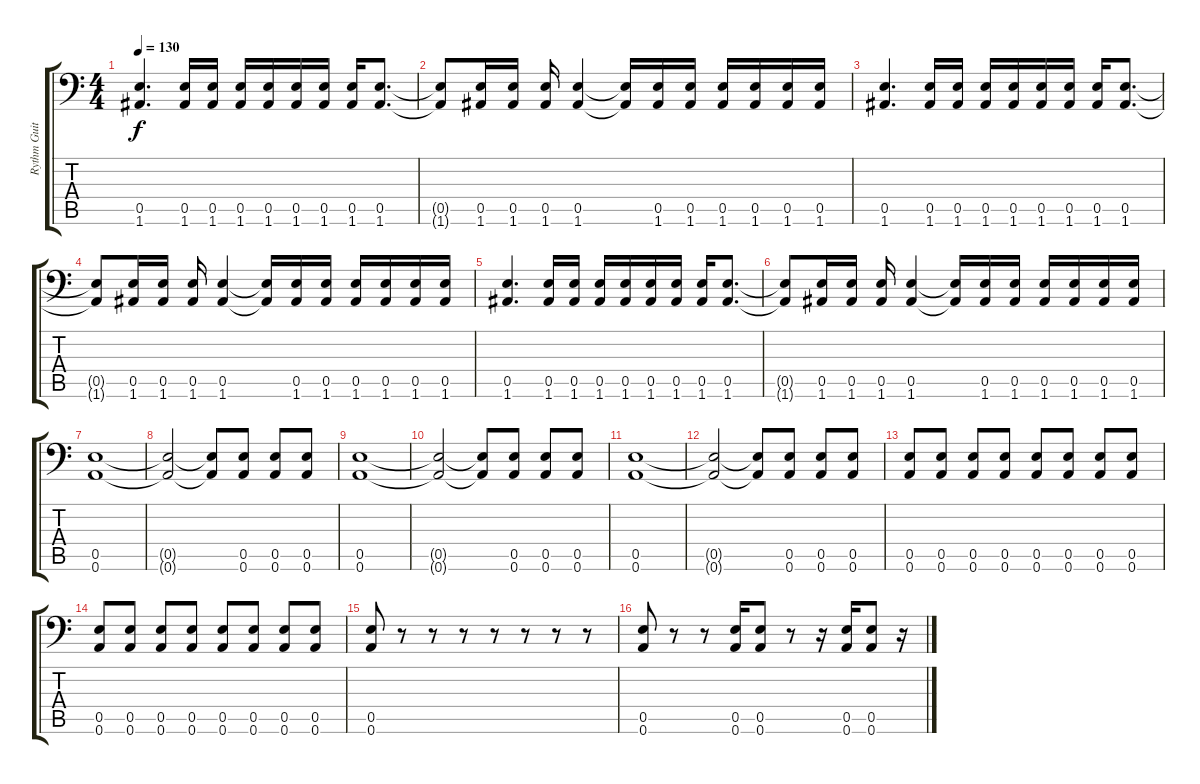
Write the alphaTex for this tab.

\track ("Rythm Guitar 1" "Rythm Guit") {instrument distortionguitar}
\staff {score tabs}
\tuning (B3 Gb3 D3 A2 E2 A1) {hide}
\ts (4 4)
\tempo 130
\clef f4
\ks c
(0.5 1.6).4{d dy f} (0.5 1.6).16 (0.5 1.6).16 (0.5 1.6).16 (0.5 1.6).16 (0.5 1.6).16 (0.5 1.6).16 (0.5 1.6).16 (0.5 1.6).8{d} |
(0.5{t} 1.6{t}).8 (0.5 1.6).16 (0.5 1.6).16 (0.5 1.6).16 (0.5 1.6).4 (0.5{t} 1.6{t}).16 (0.5 1.6).16 (0.5 1.6).16 (0.5 1.6).16 (0.5 1.6).16 (0.5 1.6).16 (0.5 1.6).16 |
(0.5 1.6).4{d} (0.5 1.6).16 (0.5 1.6).16 (0.5 1.6).16 (0.5 1.6).16 (0.5 1.6).16 (0.5 1.6).16 (0.5 1.6).16 (0.5 1.6).8{d} |
(0.5{t} 1.6{t}).8 (0.5 1.6).16 (0.5 1.6).16 (0.5 1.6).16 (0.5 1.6).4 (0.5{t} 1.6{t}).16 (0.5 1.6).16 (0.5 1.6).16 (0.5 1.6).16 (0.5 1.6).16 (0.5 1.6).16 (0.5 1.6).16 |
(0.5 1.6).4{d} (0.5 1.6).16 (0.5 1.6).16 (0.5 1.6).16 (0.5 1.6).16 (0.5 1.6).16 (0.5 1.6).16 (0.5 1.6).16 (0.5 1.6).8{d} |
(0.5{t} 1.6{t}).8 (0.5 1.6).16 (0.5 1.6).16 (0.5 1.6).16 (0.5 1.6).4 (0.5{t} 1.6{t}).16 (0.5 1.6).16 (0.5 1.6).16 (0.5 1.6).16 (0.5 1.6).16 (0.5 1.6).16 (0.5 1.6).16 |
(0.5 0.6).1 |
(0.5{t} 0.6{t}).2 (0.5{t} 0.6{t}).8 (0.5 0.6).8 (0.5 0.6).8 (0.5 0.6).8 |
(0.5 0.6).1 |
(0.5{t} 0.6{t}).2 (0.5{t} 0.6{t}).8 (0.5 0.6).8 (0.5 0.6).8 (0.5 0.6).8 |
(0.5 0.6).1 |
(0.5{t} 0.6{t}).2 (0.5{t} 0.6{t}).8 (0.5 0.6).8 (0.5 0.6).8 (0.5 0.6).8 |
(0.5 0.6).8 (0.5 0.6).8 (0.5 0.6).8 (0.5 0.6).8 (0.5 0.6).8 (0.5 0.6).8 (0.5 0.6).8 (0.5 0.6).8 |
(0.5 0.6).8 (0.5 0.6).8 (0.5 0.6).8 (0.5 0.6).8 (0.5 0.6).8 (0.5 0.6).8 (0.5 0.6).8 (0.5 0.6).8 |
(0.5 0.6).8 r.8 r.8 r.8 r.8 r.8 r.8 r.8 |
(0.5 0.6).8 r.8 r.8 (0.5 0.6).16 (0.5 0.6).8 r.8 r.16 (0.5 0.6).16 (0.5 0.6).8 r.16
